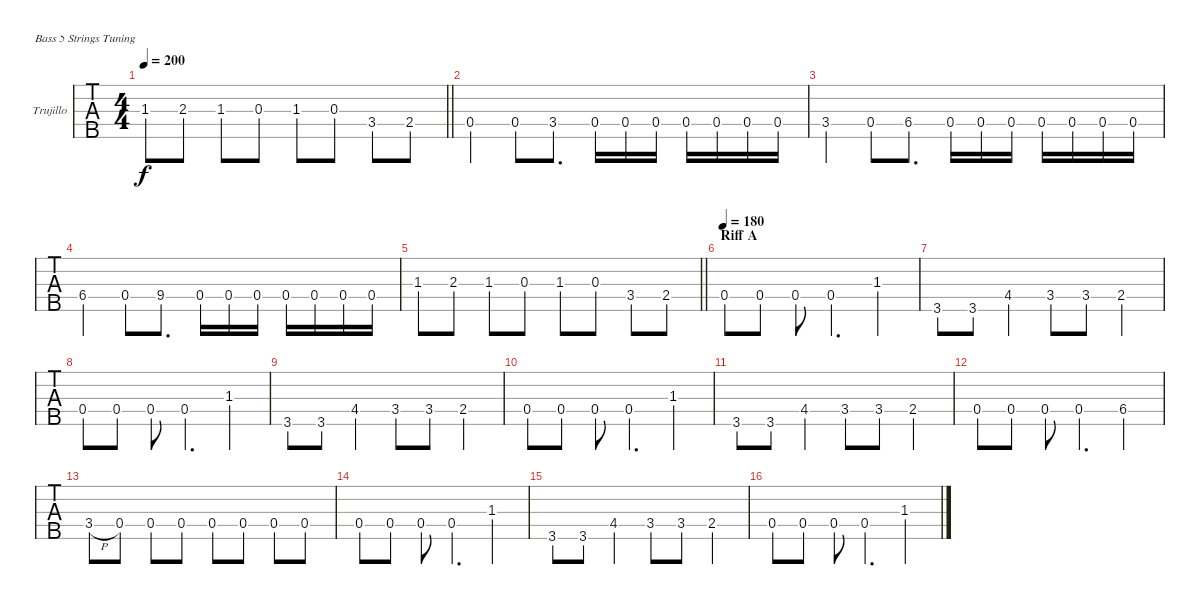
\bracketExtendMode groupsimilarinstruments
\firstSystemTrackNameOrientation horizontal
\otherSystemsTrackNameOrientation horizontal
\track ("Bass" "Trujillo") {instrument electricbassfinger}
\staff {tabs}
\tuning (G2 D2 A1 E1 B0)
\ts (4 4)
\tempo 200
\clef f4
\barLineRight lightlight
\ks c
1.3.8{dy f} 2.3.8 1.3.8 0.3.8 1.3.8 0.3.8 3.4.8 2.4.8 |
0.4.4 0.4.8 3.4.8{d} 0.4.16 0.4.16 0.4.16 0.4.16 0.4.16 0.4.16 0.4.16 |
3.4.4 0.4.8 6.4.8{d} 0.4.16 0.4.16 0.4.16 0.4.16 0.4.16 0.4.16 0.4.16 |
6.4.4 0.4.8 9.4.8{d} 0.4.16 0.4.16 0.4.16 0.4.16 0.4.16 0.4.16 0.4.16 |
\barLineRight lightlight
1.3.8 2.3.8 1.3.8 0.3.8 1.3.8 0.3.8 3.4.8 2.4.8 |
\section ("" "Riff A")
\tempo 180
0.4.8 0.4.8 0.4.8 0.4.4{d} 1.3.4 |
3.5.8 3.5.8 4.4.4 3.4.8 3.4.8 2.4.4 |
0.4.8 0.4.8 0.4.8 0.4.4{d} 1.3.4 |
3.5.8 3.5.8 4.4.4 3.4.8 3.4.8 2.4.4 |
0.4.8 0.4.8 0.4.8 0.4.4{d} 1.3.4 |
3.5.8 3.5.8 4.4.4 3.4.8 3.4.8 2.4.4 |
0.4.8 0.4.8 0.4.8 0.4.4{d} 6.4.4 |
3.4{h}.8 0.4.8 0.4.8 0.4.8 0.4.8 0.4.8 0.4.8 0.4.8 |
0.4.8 0.4.8 0.4.8 0.4.4{d} 1.3.4 |
3.5.8 3.5.8 4.4.4 3.4.8 3.4.8 2.4.4 |
0.4.8 0.4.8 0.4.8 0.4.4{d} 1.3.4
